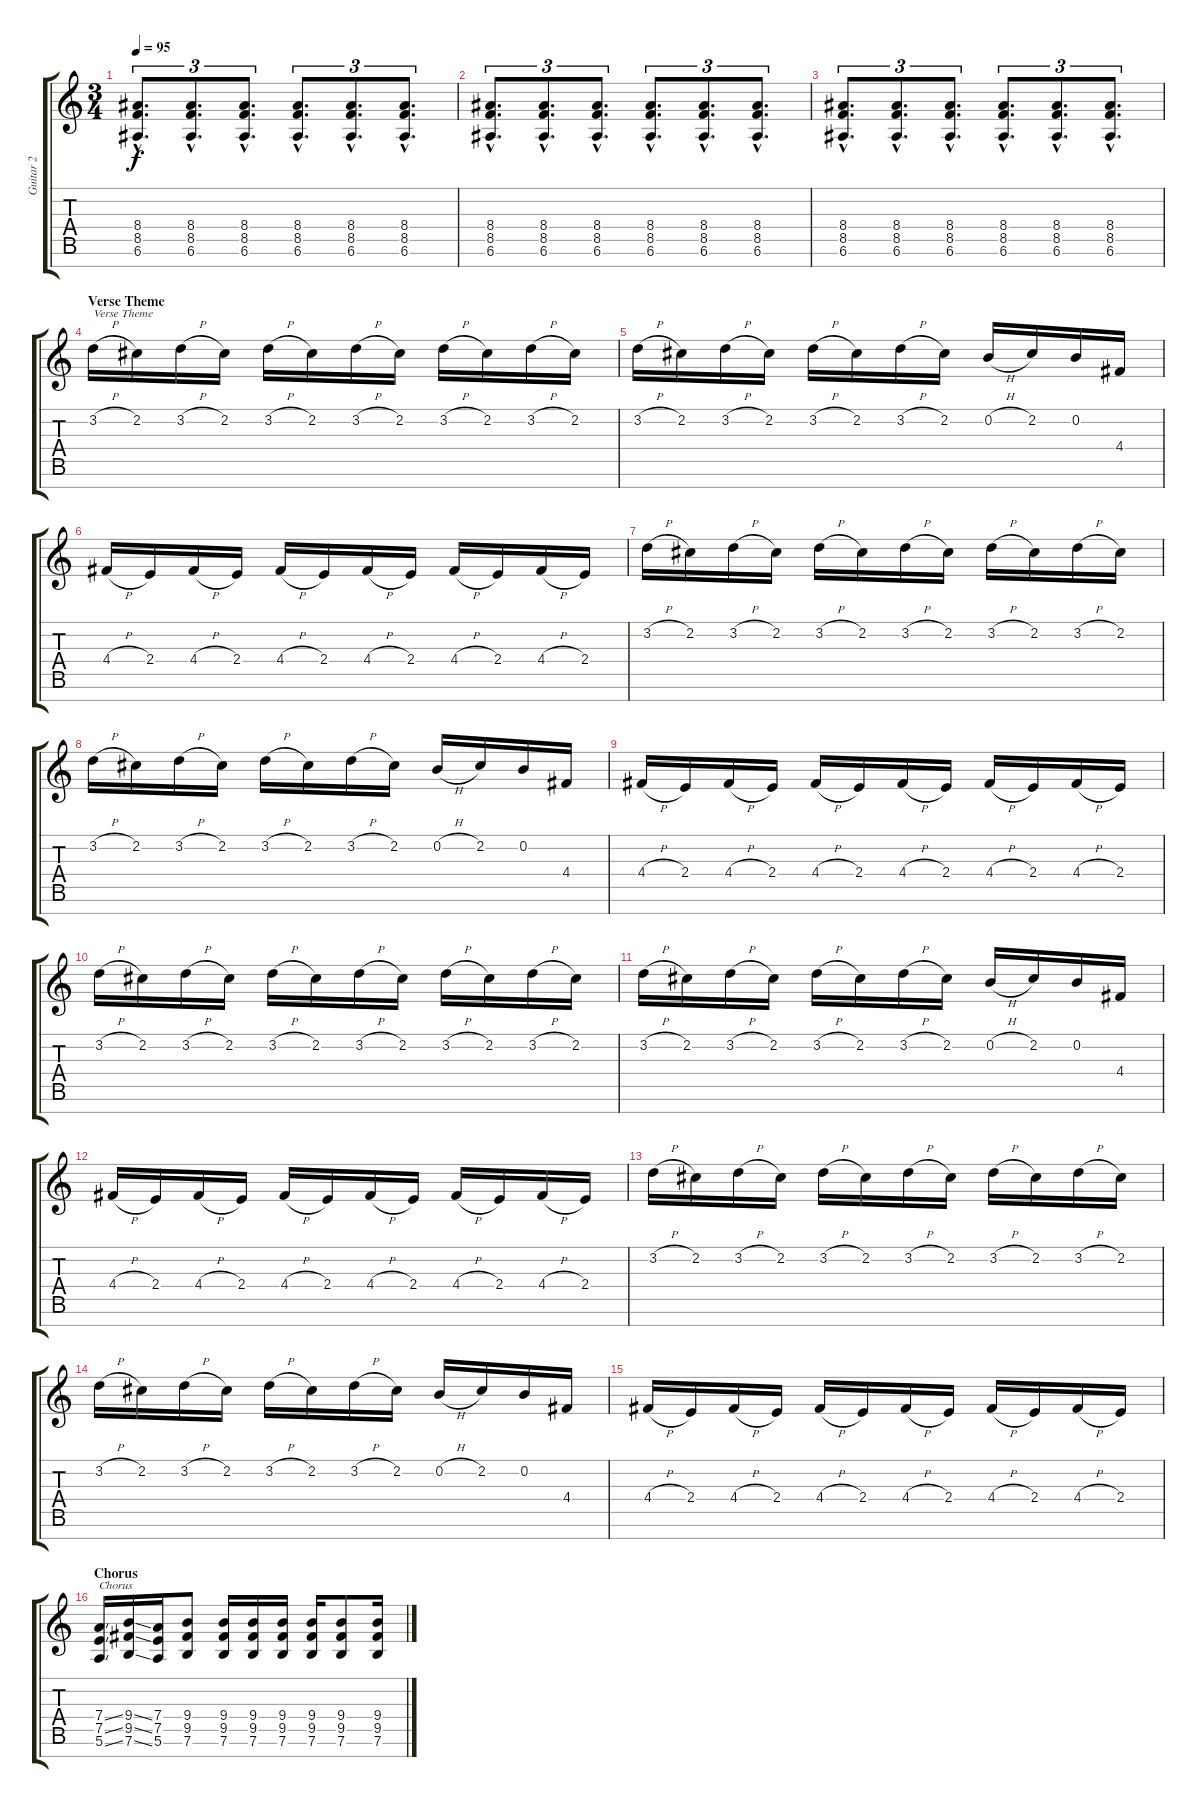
\track ("Guitar 2" "Guitar 2") {instrument distortionguitar}
\staff {score tabs}
\tuning (E4 B3 G3 D3 A2 E2 B1) {hide}
\ts (3 4)
\tempo 95
\clef g2
\ks c
(8.4{hac} 8.5{hac} 6.6{hac}).8{d tu (3 2) dy f} (8.4{hac} 8.5{hac} 6.6{hac}).8{d tu (3 2)} (8.4{hac} 8.5{hac} 6.6{hac}).8{d tu (3 2)} (8.4{hac} 8.5{hac} 6.6{hac}).8{d tu (3 2)} (8.4{hac} 8.5{hac} 6.6{hac}).8{d tu (3 2)} (8.4{hac} 8.5{hac} 6.6{hac}).8{d tu (3 2)} |
(8.4{hac} 8.5{hac} 6.6{hac}).8{d tu (3 2)} (8.4{hac} 8.5{hac} 6.6{hac}).8{d tu (3 2)} (8.4{hac} 8.5{hac} 6.6{hac}).8{d tu (3 2)} (8.4{hac} 8.5{hac} 6.6{hac}).8{d tu (3 2)} (8.4{hac} 8.5{hac} 6.6{hac}).8{d tu (3 2)} (8.4{hac} 8.5{hac} 6.6{hac}).8{d tu (3 2)} |
(8.4{hac} 8.5{hac} 6.6{hac}).8{d tu (3 2)} (8.4{hac} 8.5{hac} 6.6{hac}).8{d tu (3 2)} (8.4{hac} 8.5{hac} 6.6{hac}).8{d tu (3 2)} (8.4{hac} 8.5{hac} 6.6{hac}).8{d tu (3 2)} (8.4{hac} 8.5{hac} 6.6{hac}).8{d tu (3 2)} (8.4{hac} 8.5{hac} 6.6{hac}).8{d tu (3 2)} |
\section ("" "Verse Theme")
3.2{h}.16{txt "Verse Theme" volume 14 instrument distortionguitar} 2.2.16 3.2{h}.16 2.2.16 3.2{h}.16 2.2.16 3.2{h}.16 2.2.16 3.2{h}.16 2.2.16 3.2{h}.16 2.2.16 |
3.2{h}.16 2.2.16 3.2{h}.16 2.2.16 3.2{h}.16 2.2.16 3.2{h}.16 2.2.16 0.2{h}.16 2.2.16 0.2.16 4.4.16 |
4.4{h}.16 2.4.16 4.4{h}.16 2.4.16 4.4{h}.16 2.4.16 4.4{h}.16 2.4.16 4.4{h}.16 2.4.16 4.4{h}.16 2.4.16 |
3.2{h}.16 2.2.16 3.2{h}.16 2.2.16 3.2{h}.16 2.2.16 3.2{h}.16 2.2.16 3.2{h}.16 2.2.16 3.2{h}.16 2.2.16 |
3.2{h}.16 2.2.16 3.2{h}.16 2.2.16 3.2{h}.16 2.2.16 3.2{h}.16 2.2.16 0.2{h}.16 2.2.16 0.2.16 4.4.16 |
4.4{h}.16 2.4.16 4.4{h}.16 2.4.16 4.4{h}.16 2.4.16 4.4{h}.16 2.4.16 4.4{h}.16 2.4.16 4.4{h}.16 2.4.16 |
3.2{h}.16 2.2.16 3.2{h}.16 2.2.16 3.2{h}.16 2.2.16 3.2{h}.16 2.2.16 3.2{h}.16 2.2.16 3.2{h}.16 2.2.16 |
3.2{h}.16 2.2.16 3.2{h}.16 2.2.16 3.2{h}.16 2.2.16 3.2{h}.16 2.2.16 0.2{h}.16 2.2.16 0.2.16 4.4.16 |
4.4{h}.16 2.4.16 4.4{h}.16 2.4.16 4.4{h}.16 2.4.16 4.4{h}.16 2.4.16 4.4{h}.16 2.4.16 4.4{h}.16 2.4.16 |
3.2{h}.16 2.2.16 3.2{h}.16 2.2.16 3.2{h}.16 2.2.16 3.2{h}.16 2.2.16 3.2{h}.16 2.2.16 3.2{h}.16 2.2.16 |
3.2{h}.16 2.2.16 3.2{h}.16 2.2.16 3.2{h}.16 2.2.16 3.2{h}.16 2.2.16 0.2{h}.16 2.2.16 0.2.16 4.4.16 |
4.4{h}.16 2.4.16 4.4{h}.16 2.4.16 4.4{h}.16 2.4.16 4.4{h}.16 2.4.16 4.4{h}.16 2.4.16 4.4{h}.16 2.4.16 |
\section ("" "Chorus")
(7.4{ss} 7.5{ss} 5.6{ss}).16{txt "Chorus" volume 12} (9.4{ss} 9.5{ss} 7.6{ss}).16 (7.4 7.5 5.6).16 (9.4 9.5 7.6).8 (9.4 9.5 7.6).16 (9.4 9.5 7.6).16 (9.4 9.5 7.6).16 (9.4 9.5 7.6).16 (9.4 9.5 7.6).8 (9.4 9.5 7.6).16
